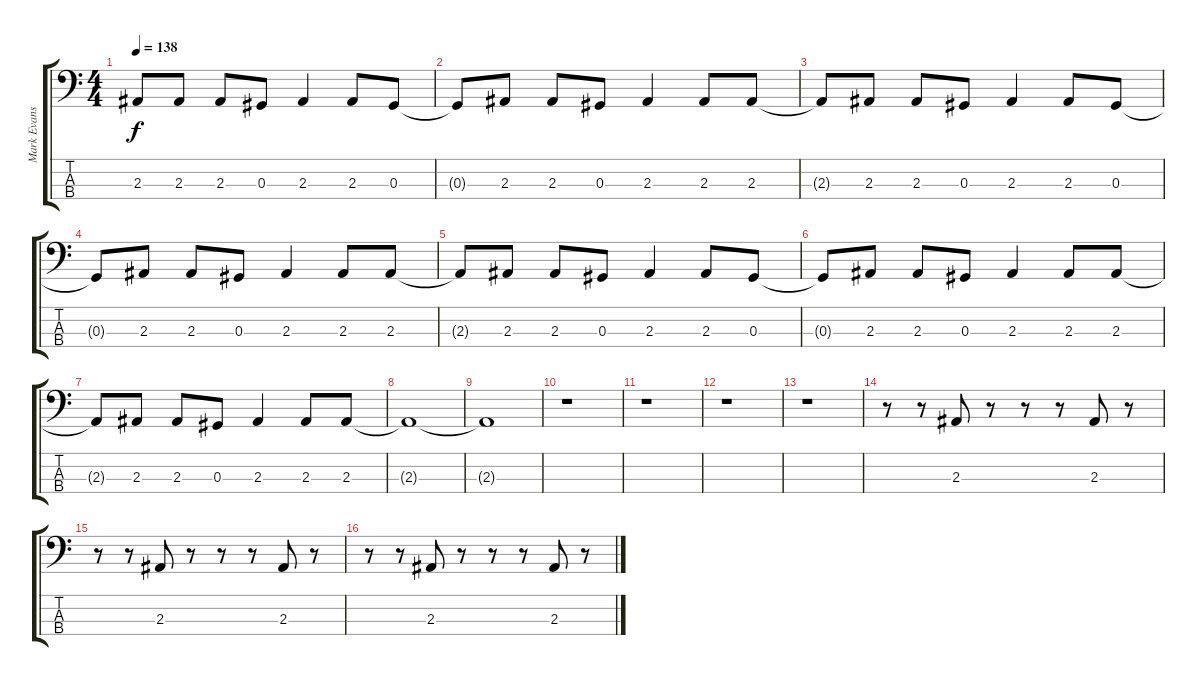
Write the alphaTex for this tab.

\track ("Mark Evans" "Mark Evans") {instrument electricbassfinger}
\staff {score tabs}
\tuning (Gb2 Db2 Ab1 Eb1) {hide}
\ts (4 4)
\tempo 138
\clef f4
\ks c
2.3{t}.8{dy f} 2.3.8 2.3.8 0.3.8 2.3.4 2.3.8 0.3.8 |
0.3{t}.8 2.3.8 2.3.8 0.3.8 2.3.4 2.3.8 2.3.8 |
2.3{t}.8 2.3.8 2.3.8 0.3.8 2.3.4 2.3.8 0.3.8 |
0.3{t}.8 2.3.8 2.3.8 0.3.8 2.3.4 2.3.8 2.3.8 |
2.3{t}.8 2.3.8 2.3.8 0.3.8 2.3.4 2.3.8 0.3.8 |
0.3{t}.8 2.3.8 2.3.8 0.3.8 2.3.4 2.3.8 2.3.8 |
2.3{t}.8 2.3.8 2.3.8 0.3.8 2.3.4 2.3.8 2.3.8 |
2.3{t}.1 |
2.3{t}.1 |
r.1 |
r.1 |
r.1 |
r.1 |
r.8 r.8 2.3.8 r.8 r.8 r.8 2.3.8 r.8 |
r.8 r.8 2.3.8 r.8 r.8 r.8 2.3.8 r.8 |
r.8 r.8 2.3.8 r.8 r.8 r.8 2.3.8 r.8
